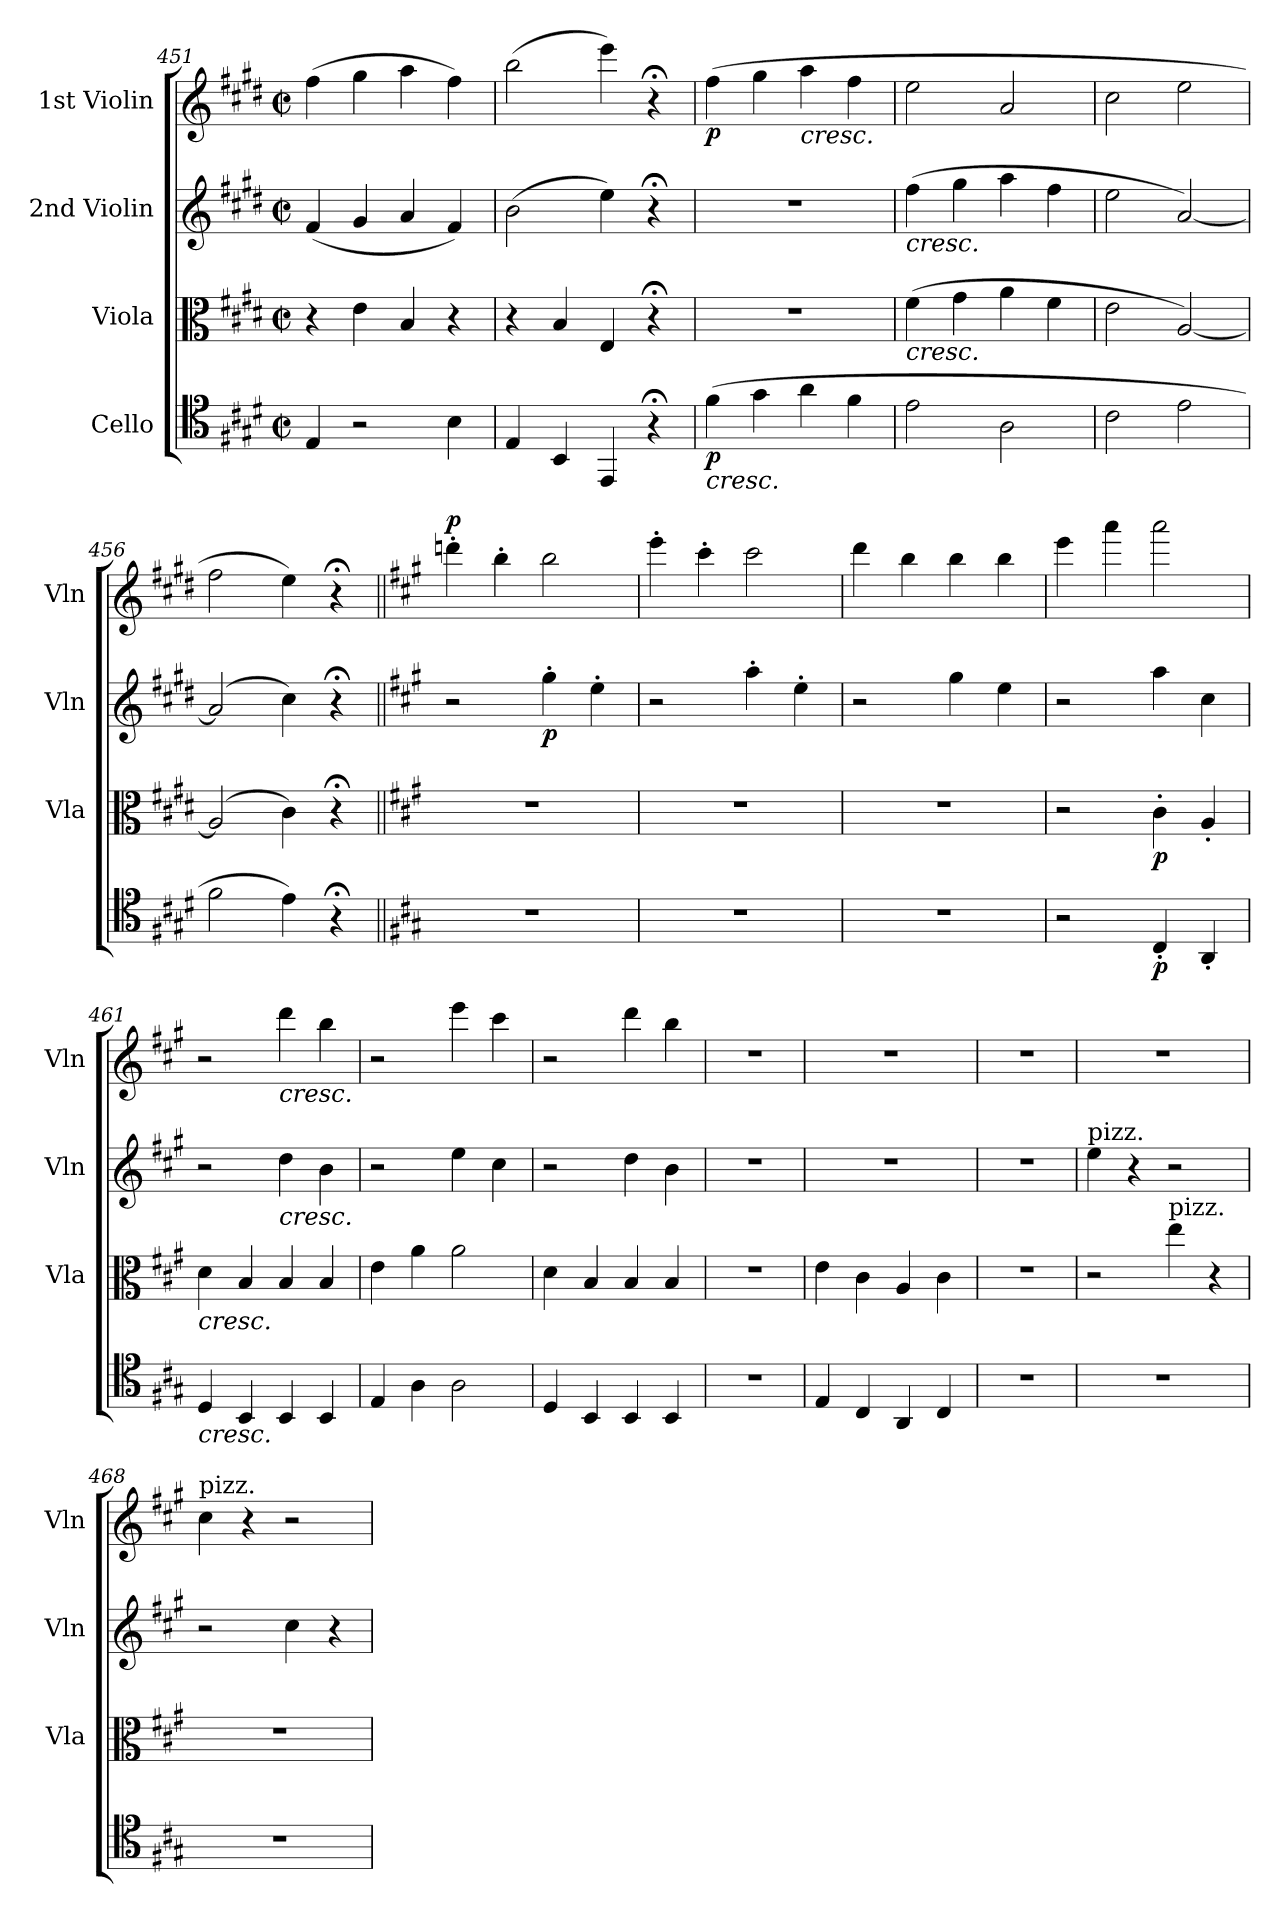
**kern	**dynam	**kern	**dynam	**kern	**dynam	**kern	**dynam
*part4	*part4	*part3	*part3	*part2	*part2	*part1	*part1
*staff4	*staff4	*staff3	*staff3	*staff2	*staff2	*staff1	*staff1
*I"Cello	*	*I"Viola	*	*I"2nd Violin	*	*I"1st Violin	*
*	*	*I'Vla	*	*I'Vln	*	*I'Vln	*
*clefC4	*	*clefC3	*	*clefG2	*	*clefG2	*
*k[f#c#g#d#]	*	*k[f#c#g#d#]	*	*k[f#c#g#d#]	*	*k[f#c#g#d#]	*
*E:	*	*E:	*	*E:	*	*E:	*
*M2/2	*	*M2/2	*	*M2/2	*	*M2/2	*
*met(c|)	*	*met(c|)	*	*met(c|)	*	*met(c|)	*
=451	=451	=451	=451	=451	=451	=451	=451
4E	.	4r	.	(4f#	.	(4ff#	.
2r	.	4e	.	4g#	.	4gg#	.
.	.	4B	.	4a	.	4aa	.
4B	.	4r	.	4f#)	.	4ff#)	.
=452	=452	=452	=452	=452	=452	=452	=452
4E	.	4r	.	(2b	.	(2bb	.
4BB	.	4B	.	.	.	.	.
4EE	.	4E	.	4ee)	.	4eee)	.
4r;<	.	4r;<	.	4r;<	.	4r;<	.
=453	=453	=453	=453	=453	=453	=453	=453
!LO:TX:b:i:t=cresc.	!	!	!	!	!	!	!
(4f#	p	1r	.	1r	.	(4ff#	p
4g#	.	.	.	.	.	4gg#	.
!	!	!	!	!	!	!LO:TX:b:i:t=cresc.	!
4a	.	.	.	.	.	4aa	.
4f#	.	.	.	.	.	4ff#	.
=454	=454	=454	=454	=454	=454	=454	=454
!	!	!	!	!LO:TX:b:i:t=cresc.	!	!	!
!	!	!LO:TX:b:i:t=cresc.	!	!	!	!	!
2e	.	(4f#	.	(4ff#	.	2ee	.
.	.	4g#	.	4gg#	.	.	.
2A	.	4a	.	4aa	.	2a	.
.	.	4f#	.	4ff#	.	.	.
=455	=455	=455	=455	=455	=455	=455	=455
2c#	.	2e	.	2ee	.	2cc#	.
2e	.	[2A)	.	[2a)	.	2ee	.
=456	=456	=456	=456	=456	=456	=456	=456
2f#	.	(2A]	.	(2a]	.	2ff#	.
4e)	.	4c#)	.	4cc#)	.	4ee)	.
4r;<	.	4r;<	.	4r;<	.	4r;<	.
=457||	=457||	=457||	=457||	=457||	=457||	=457||	=457||
*k[f#c#g#]	*	*k[f#c#g#]	*	*k[f#c#g#]	*	*k[f#c#g#]	*
*A:	*	*A:	*	*A:	*	*A:	*
!	!	!	!	!	!	!	!LO:DY:a
1r	.	1r	.	2r	.	4dddn'	p
.	.	.	.	.	.	4bb'	.
.	.	.	.	4gg#'	p	2bb	.
.	.	.	.	4ee'	.	.	.
=458	=458	=458	=458	=458	=458	=458	=458
1r	.	1r	.	2r	.	4eee'	.
.	.	.	.	.	.	4ccc#'	.
.	.	.	.	4aa'	.	2ccc#	.
.	.	.	.	4ee'	.	.	.
=459	=459	=459	=459	=459	=459	=459	=459
1r	.	1r	.	2r	.	4ddd	.
.	.	.	.	.	.	4bb	.
.	.	.	.	4gg#	.	4bb	.
.	.	.	.	4ee	.	4bb	.
=460	=460	=460	=460	=460	=460	=460	=460
2r	.	2r	.	2r	.	4eee	.
.	.	.	.	.	.	4aaa	.
4C#'	p	4c#'	p	4aa	.	2aaa	.
4AA'	.	4A'	.	4cc#	.	.	.
=461	=461	=461	=461	=461	=461	=461	=461
!	!	!LO:TX:b:i:t=cresc.	!	!	!	!	!
!LO:TX:b:i:t=cresc.	!	!	!	!	!	!	!
4D	.	4d	.	2r	.	2r	.
4BB	.	4B	.	.	.	.	.
!	!	!	!	!	!	!LO:TX:b:i:t=cresc.	!
!	!	!	!	!LO:TX:b:i:t=cresc.	!	!	!
4BB	.	4B	.	4dd	.	4ddd	.
4BB	.	4B	.	4b	.	4bb	.
=462	=462	=462	=462	=462	=462	=462	=462
4E	.	4e	.	2r	.	2r	.
4A	.	4a	.	.	.	.	.
2A	.	2a	.	4ee	.	4eee	.
.	.	.	.	4cc#	.	4ccc#	.
=463	=463	=463	=463	=463	=463	=463	=463
4D	.	4d	.	2r	.	2r	.
4BB	.	4B	.	.	.	.	.
4BB	.	4B	.	4dd	.	4ddd	.
4BB	.	4B	.	4b	.	4bb	.
=464	=464	=464	=464	=464	=464	=464	=464
1r	.	1r	.	1r	.	1r	.
=465	=465	=465	=465	=465	=465	=465	=465
4E	.	4e	.	1r	.	1r	.
4C#	.	4c#	.	.	.	.	.
4AA	.	4A	.	.	.	.	.
4C#	.	4c#	.	.	.	.	.
=466	=466	=466	=466	=466	=466	=466	=466
1r	.	1r	.	1r	.	1r	.
=467	=467	=467	=467	=467	=467	=467	=467
!	!	!	!	!LO:TX:a:t=pizz.	!	!	!
1r	.	2r	.	4ee	.	1r	.
.	.	.	.	4r	.	.	.
!	!	!LO:TX:a:t=pizz.	!	!	!	!	!
.	.	4ee	.	2r	.	.	.
.	.	4r	.	.	.	.	.
=468	=468	=468	=468	=468	=468	=468	=468
!	!	!	!	!	!	!LO:TX:a:t=pizz.	!
1r	.	1r	.	2r	.	4cc#	.
.	.	.	.	.	.	4r	.
.	.	.	.	4cc#	.	2r	.
.	.	.	.	4r	.	.	.
=	=	=	=	=	=	=	=
*-	*-	*-	*-	*-	*-	*-	*-
